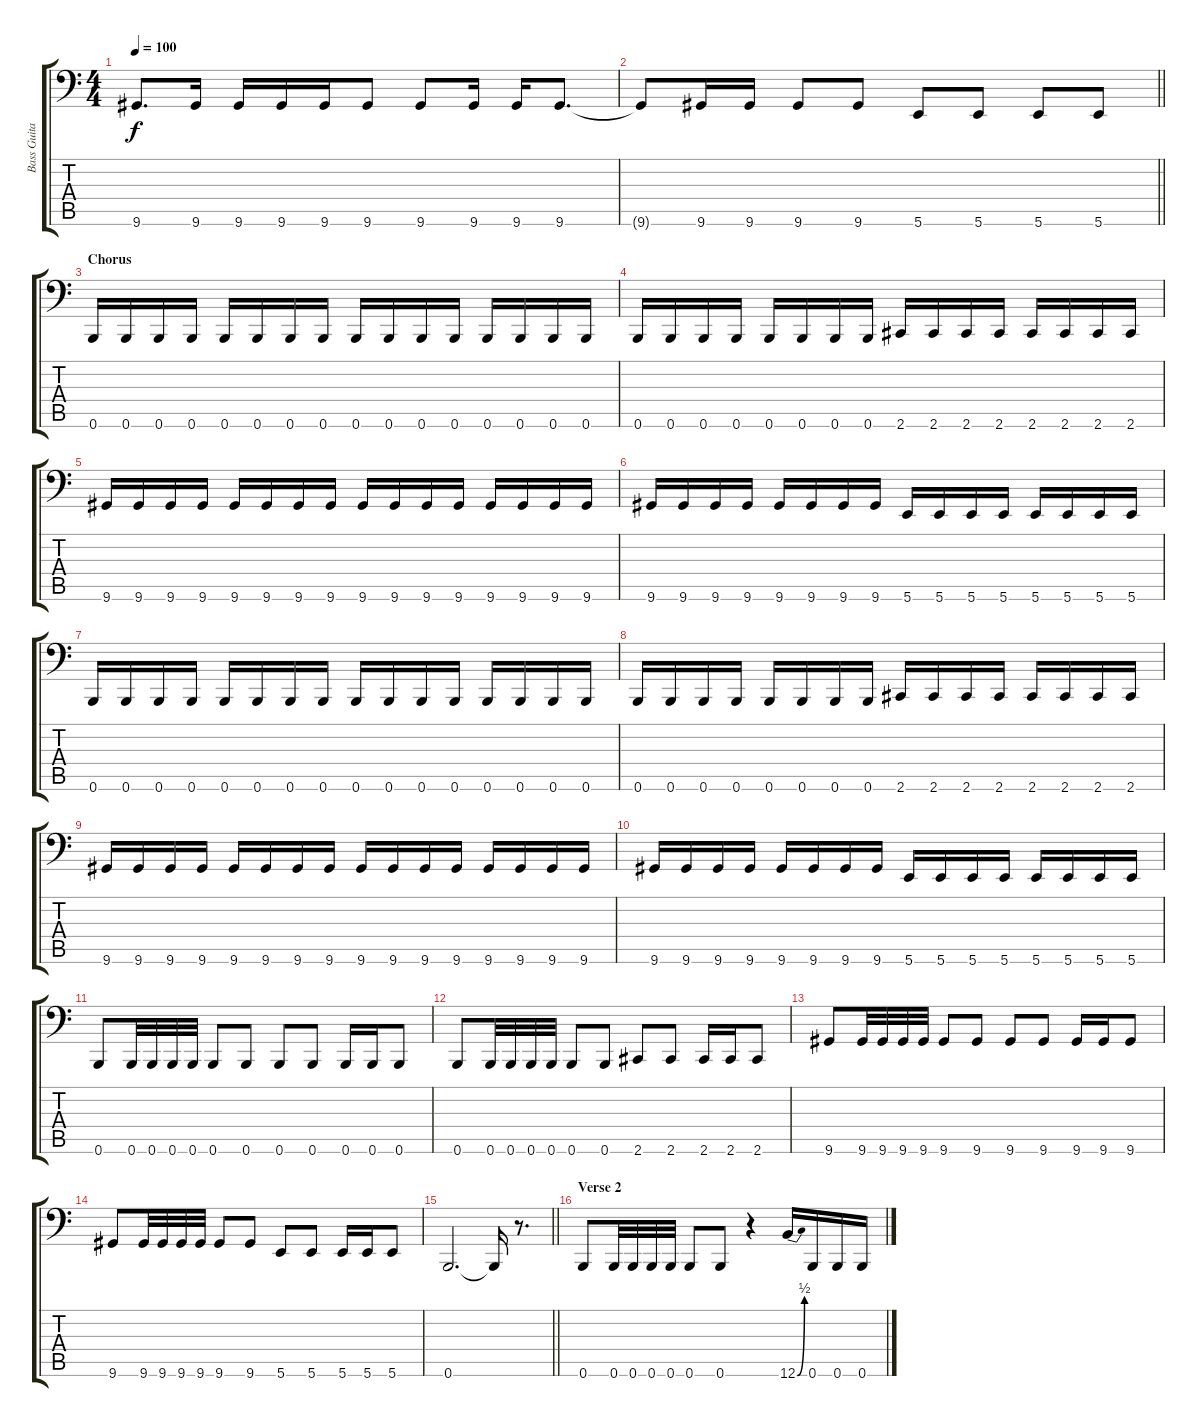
\track ("Bass Guitar" "Bass Guita") {instrument electricbasspick}
\staff {score tabs}
\tuning (Db3 Ab2 E2 B1 Gb1 B0) {hide}
\ts (4 4)
\tempo 100
\clef f4
\ks c
9.6.8{d dy f} 9.6.16 9.6.16 9.6.16 9.6.16 9.6.8 9.6.8 9.6.16 9.6.16 9.6.8{d} |
\barLineRight lightlight
9.6{t}.8 9.6.16 9.6.16 9.6.8 9.6.8 5.6.8 5.6.8 5.6.8 5.6.8 |
\section ("" "Chorus")
0.6.16 0.6.16 0.6.16 0.6.16 0.6.16 0.6.16 0.6.16 0.6.16 0.6.16 0.6.16 0.6.16 0.6.16 0.6.16 0.6.16 0.6.16 0.6.16 |
0.6.16 0.6.16 0.6.16 0.6.16 0.6.16 0.6.16 0.6.16 0.6.16 2.6.16 2.6.16 2.6.16 2.6.16 2.6.16 2.6.16 2.6.16 2.6.16 |
9.6.16 9.6.16 9.6.16 9.6.16 9.6.16 9.6.16 9.6.16 9.6.16 9.6.16 9.6.16 9.6.16 9.6.16 9.6.16 9.6.16 9.6.16 9.6.16 |
9.6.16 9.6.16 9.6.16 9.6.16 9.6.16 9.6.16 9.6.16 9.6.16 5.6.16 5.6.16 5.6.16 5.6.16 5.6.16 5.6.16 5.6.16 5.6.16 |
0.6.16 0.6.16 0.6.16 0.6.16 0.6.16 0.6.16 0.6.16 0.6.16 0.6.16 0.6.16 0.6.16 0.6.16 0.6.16 0.6.16 0.6.16 0.6.16 |
0.6.16 0.6.16 0.6.16 0.6.16 0.6.16 0.6.16 0.6.16 0.6.16 2.6.16 2.6.16 2.6.16 2.6.16 2.6.16 2.6.16 2.6.16 2.6.16 |
9.6.16 9.6.16 9.6.16 9.6.16 9.6.16 9.6.16 9.6.16 9.6.16 9.6.16 9.6.16 9.6.16 9.6.16 9.6.16 9.6.16 9.6.16 9.6.16 |
9.6.16 9.6.16 9.6.16 9.6.16 9.6.16 9.6.16 9.6.16 9.6.16 5.6.16 5.6.16 5.6.16 5.6.16 5.6.16 5.6.16 5.6.16 5.6.16 |
0.6.8 0.6.32 0.6.32 0.6.32 0.6.32 0.6.8 0.6.8 0.6.8 0.6.8 0.6.16 0.6.16 0.6.8 |
0.6.8 0.6.32 0.6.32 0.6.32 0.6.32 0.6.8 0.6.8 2.6.8 2.6.8 2.6.16 2.6.16 2.6.8 |
9.6.8 9.6.32 9.6.32 9.6.32 9.6.32 9.6.8 9.6.8 9.6.8 9.6.8 9.6.16 9.6.16 9.6.8 |
9.6.8 9.6.32 9.6.32 9.6.32 9.6.32 9.6.8 9.6.8 5.6.8 5.6.8 5.6.16 5.6.16 5.6.8 |
\barLineRight lightlight
0.6.2{d} 0.6{t}.16 r.8{d} |
\section ("" "Verse 2")
0.6.8 0.6.32 0.6.32 0.6.32 0.6.32 0.6.8 0.6.8 r.4 12.6{be (bend 0 0 60 2)}.16 0.6.16 0.6.16 0.6.16
